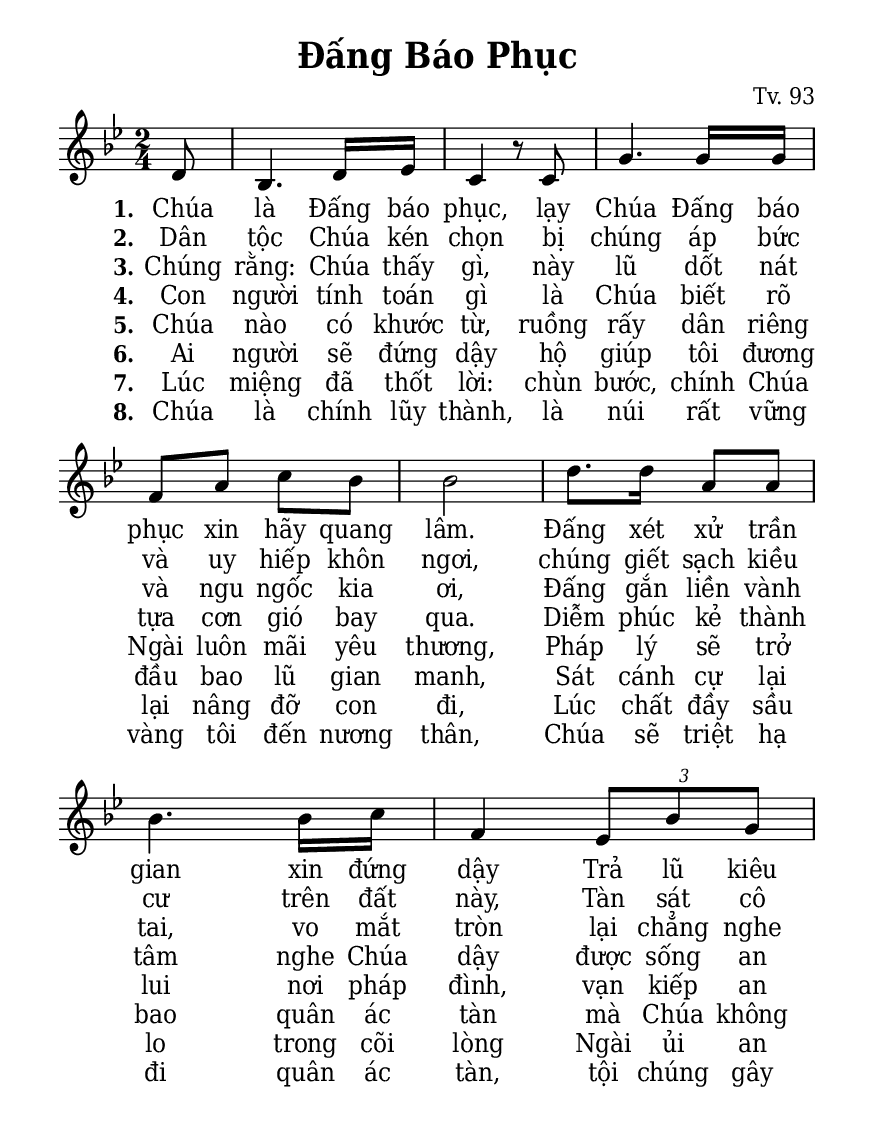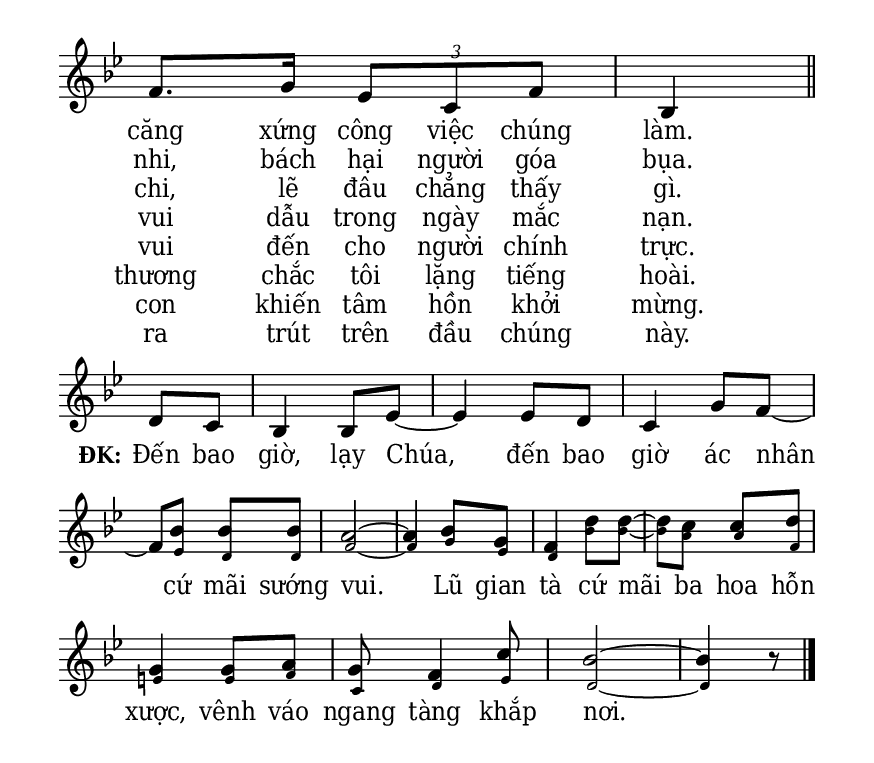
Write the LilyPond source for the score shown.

% Cài đặt chung\
\version "2.22.1"
\include "english.ly"

\header {
  title = "Đấng Báo Phục"
  composer = "Tv. 93"
  %arranger = "Lm. Kim Long"
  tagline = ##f
}

% Nhạc phiên khúc
nhacPhienKhucSop = \relative c' {
  \partial 8 d8 |
  bf4. d16 ef |
  c4 r8 c |
  g'4. g16 g |
  f8 a c bf |
  bf2 |
  d8. d16 a8 a |
  bf4. bf16 c |
  f,4 \tuplet 3/2 { ef8 bf' g } |
  f8. g16 \tuplet 3/2 { ef8 c f } |
  bf,4 \bar "||" \break
  
  d8 c |
  bf4 bf8 ef ~ |
  ef4 ef8 d |
  c4 g'8 f ~ |
  f bf bf bf |
  a2 ~ |
  a4 bf8 g |
  f4 d'8 d ~ |
  d c c d |
  g,4 g8 a |
  g f4 c'8 |
  bf2 ~ |
  bf4 r8 \bar "|."
}

nhacPhienKhucAlto = \relative c' {
  r8 |
  R2*9
  r4
  d8 c |
  bf4 bf8 ef ~ |
  ef4 ef8 d |
  c4 g'8 f ~ |
  f ef d d |
  f2 ~ |
  f4 g8 ef |
  d4 bf'8 bf ~ |
  bf a a f |
  e!4 e8 f |
  c d4 ef8 |
  d2 ~ |
  d4 r8
}

% Lời phiên khúc
loiPhienKhucSop = \lyrics {
  <<
    {
      \set stanza = "1."
      Chúa là Đấng báo phục,
      lạy Chúa Đấng báo phục xin hãy quang lâm.
      Đấng xét xử trần gian xin đứng dậy
      Trả lũ kiêu căng xứng công việc chúng làm.
    }
    \new Lyrics {
	    \set associatedVoice = "beSop"
	    \set stanza = "2."
	    Dân tộc Chúa kén chọn bị chúng áp bức
	    và uy hiếp khôn ngơi,
	    chúng giết sạch kiều cư trên đất này,
	    Tàn sát cô nhi, bách hại người góa bụa.
    }
    \new Lyrics {
	    \set associatedVoice = "beSop"
	    \set stanza = "3."
	    Chúng rằng: Chúa thấy gì,
	    này lũ dốt nát và ngu ngốc kia ơi,
	    Đấng gắn liền vành tai,
	    vo mắt tròn lại chẳng nghe chi,
	    lẽ đâu chẳng thấy gì.
    }
    \new Lyrics {
	    \set associatedVoice = "beSop"
	    \set stanza = "4."
	    Con người tính toán gì là Chúa biết rõ
	    tựa cơn gió bay qua.
	    Diễm phúc kẻ thành tâm nghe Chúa
	    dậy được sống an vui dẫu trong ngày mắc nạn.
    }
    \new Lyrics {
	    \set associatedVoice = "beSop"
	    \set stanza = "5."
	    Chúa nào có khước từ,
	    ruồng rấy dân riêng Ngài luôn mãi yêu thương,
	    Pháp lý sẽ trở lui nơi pháp đình,
	    vạn kiếp an vui đến cho người chính trực.
    }
    \new Lyrics {
	    \set associatedVoice = "beSop"
	    \set stanza = "6."
	    Ai người sẽ đứng dậy hộ giúp tôi
	    đương đầu bao lũ gian manh,
	    Sát cánh cự lại bao quân ác tàn
	    mà Chúa không thương chắc tôi lặng tiếng hoài.
    }
    \new Lyrics {
	    \set associatedVoice = "beSop"
	    \set stanza = "7."
	    Lúc miệng đã thốt lời:
	    chùn bước, chính Chúa lại nâng đỡ con đi,
	    Lúc chất đầy sầu lo trong cõi lòng
	    Ngài ủi an con khiến tâm hồn khởi mừng.
    }
    \new Lyrics {
	    \set associatedVoice = "beSop"
	    \set stanza = "8."
	    Chúa là chính lũy thành,
	    là núi rất vững vàng tôi đến nương thân,
	    Chúa sẽ triệt hạ đi quân ác tàn,
	    tội chúng gây ra trút trên đầu chúng này.
    }
  >>
  \set stanza = "ĐK:"
  Đến bao giờ, lạy Chúa,
  đến bao giờ ác nhân cứ mãi sướng vui.
  Lũ gian tà cứ mãi ba hoa hỗn xược,
  vênh váo ngang tàng khắp nơi.
}

% Dàn trang
\paper {
  #(set-paper-size "a5")
  top-margin = 12\mm
  bottom-margin = 10\mm
  left-margin = 10\mm
  right-margin = 10\mm
  indent = #0
  #(define fonts
	 (make-pango-font-tree "Deja Vu Serif Condensed"
	 		       "Deja Vu Serif Condensed"
			       "Deja Vu Serif Condensed"
			       (/ 20 20)))
  print-page-number = ##f
  system-system-spacing = #'((basic-distance . 0.1) (padding . 2.5))
  ragged-bottom = ##t
}

TongNhip = {
  \key bf \major \time 2/4
  \set Timing.beamExceptions = #'()
  \set Timing.baseMoment = #(ly:make-moment 1/4)
}

% Đổi kích thước nốt cho bè phụ
notBePhu =
#(define-music-function (font-size music) (number? ly:music?)
   (for-some-music
     (lambda (m)
       (if (music-is-of-type? m 'rhythmic-event)
           (begin
             (set! (ly:music-property m 'tweaks)
                   (cons `(font-size . ,font-size)
                         (ly:music-property m 'tweaks)))
             #t)
           #f))
     music)
   music)

\score {
  \new ChoirStaff <<
    \new Staff \with {
        \consists "Merge_rests_engraver"
        printPartCombineTexts = ##f
      }
      <<
      \new Voice \TongNhip \partCombine 
        \nhacPhienKhucSop
        \notBePhu -3 { \nhacPhienKhucAlto }
      \new NullVoice = beSop \nhacPhienKhucSop
      \new Lyrics \lyricsto beSop \loiPhienKhucSop
      >>
  >>
  \layout {
    %\override Staff.TimeSignature.transparent = ##t
    \override Lyrics.LyricSpace.minimum-distance = #1.2
    \override Score.BarNumber.break-visibility = ##(#f #f #f)
    \override Score.SpacingSpanner.uniform-stretching = ##t
  } 
}
